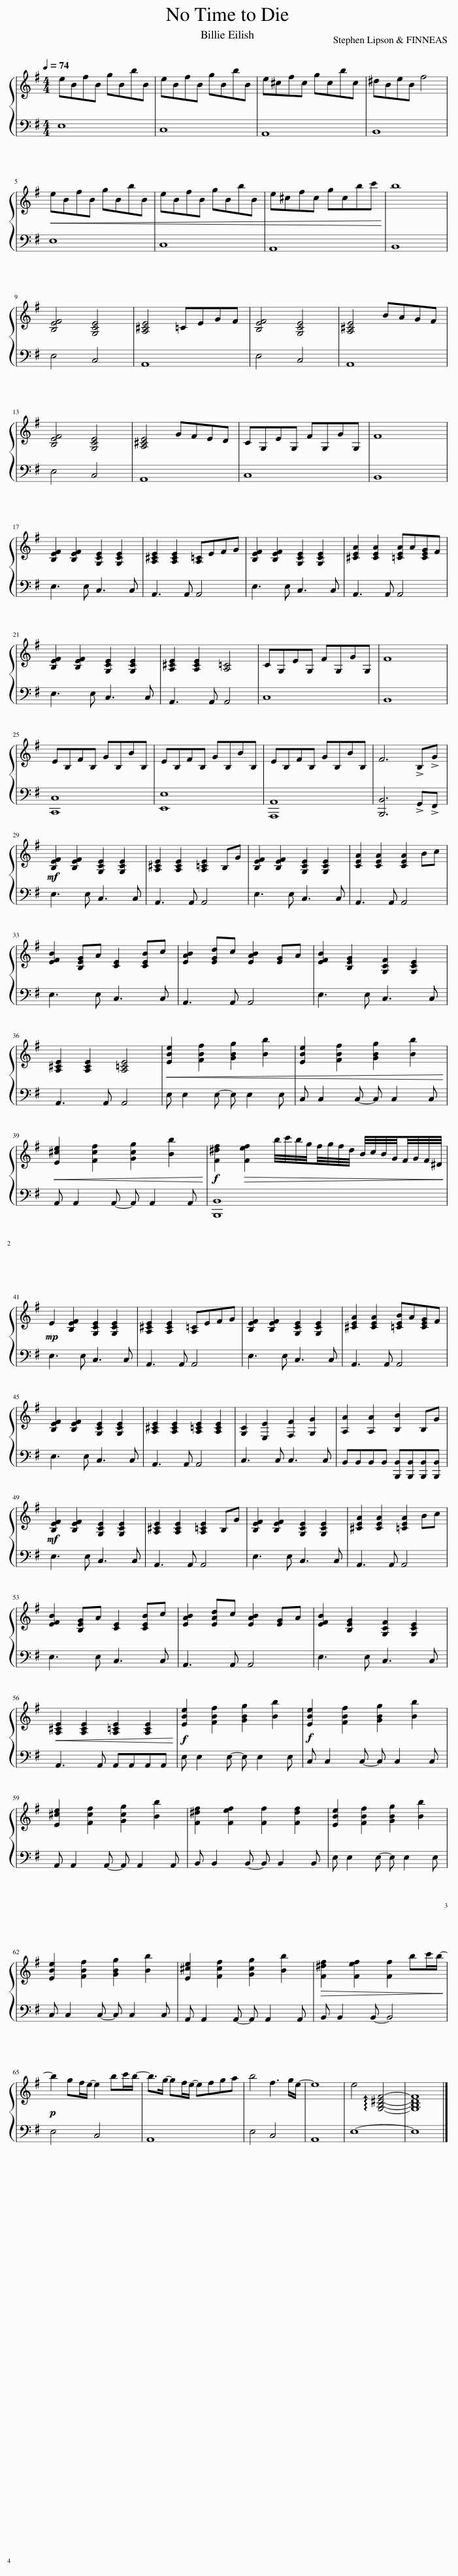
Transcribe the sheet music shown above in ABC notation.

X:1
%%score { 1 | 2 }
L:1/8
Q:1/4=74
M:4/4
I:linebreak $
K:G
V:1 treble
V:2 bass
V:1
 eBfB gBbB | eBfB gBbB | e^cfc gcbc | ^dBeB f4 |$!<(! eBfB gBbB | %5
 eBfB gBbB | e^cfc gcbc'!<)! | b8 |$ [B,EF]4 [G,CE]4 | [A,^CE]4 =CEGF | %10
 [B,EF]4 [G,CE]4 | [A,^CE]4 BAGF |$ [B,EF]4 [G,CE]4 | [A,^CE]4 GFED | CG,EG, FG,GG, | %15
 F8 |$ [B,EF]2 [B,EF]2 [G,CE]2 [G,CE]2 | [A,^CE]2 [A,CE]2 [A,=C]EFG | [B,EF]2 [B,EF]2 [G,CE]2 [G,CE]2 | [^CEA]2 [CEA]2 [=CEA]A[CEG]F |$ %20
 [B,EF]2 [B,EF]2 [G,CE]2 [G,CE]2 | [A,^CE]2 [A,CE]2 [A,=C]4 | CG,EG, FG,GG, | F8 |$ EB,FB, GB,BB, | %25
 EB,FB, GB,BB, | EB,FB, GB,BB, | F6 !>!B,!>!G |$!mf! [B,EF]2 [B,EF]2 [G,CE]2 [G,CE]2 | [A,^CE]2 [A,CE]2 [A,=CE]2 B,G | %30
 [B,EF]2 [B,EF]2 [G,CE]2 [G,CE]2 | [CEA]2 [CEA]2 [CEA]2 Bc |$ [EFB]2 [B,EG]A [CE]2 [CEB]c | [EAB]2 [EGd]c [EAB]2 [EG]A | [EFB]2 [B,EG]2 [G,CF]2 [G,CE]2 |$ %35
 [A,^CE]2 [A,CE]2 [A,=CE]4 |!<(! [EBe]2 [FBf]2 [GBg]2 [Bb]2 | [EBe]2 [FBf]2 [GBg]2 [Bb]2!<)! |$!<(! [E^ce]2 [Fcf]2 [Gcg]2 [Bb]2!<)! |!f! [F^df]2!>(! [Fef]2 b/4c'/4b/4g/4f/4g/4f/4d/4 B/4c/4B/4G/4F/4G/4F/4^D/4!>)! |$ %40
!mp! E2 [B,EF]2 [G,CE]2 [G,CE]2 | [A,^CE]2 [A,CE]2 [A,=C]EFG | [B,EF]2 [B,EF]2 [G,CE]2 [G,CE]2 | [^CEA]2 [CEA]2 [=CEB]A[CEG]F |$ [B,EF]2 [B,EF]2 [G,CE]2 [G,CE]2 | %45
 [A,^CE]2 [A,CE]2 [A,=CE]2 [A,CE]2 | [G,C]2 [E,E]2 [F,F]2 [G,G]2 | [A,A]2 [A,A]2 [B,B]2 B,G |$!mf! [B,EF]2 [B,EF]2 [G,CE]2 [G,CE]2 | [A,^CE]2 [A,CE]2 [A,=CE]2 B,G | %50
 [B,EF]2 [B,EF]2 [G,CE]2 [G,CE]2 | [^CEA]2 [CEA]2 [=CEA]2 Bc |$ [EFB]2 [B,EG]A [CE]2 [CEB]c | [EAB]2 [EAd]c [EAB]2 [EG]A | [EFB]2 [B,EG]2 [G,CF]2 [G,CE]2 |$ %55
!<(! [A,^CE]2 [A,CE]2 [A,=CE]2 [A,CE]2!<)! |!f! [EBe]2 [FBf]2 [GBg]2 [Bb]2 |!f! [EBe]2 [FBf]2 [GBg]2 [Bb]2 |$ [E^ce]2 [Fcf]2 [Gcg]2 [Bb]2 | [F^df]2 [Fef]2 [Ff]2 [Fdf]2 | %60
 [EBe]2 [FBf]2 [GBg]2 [Bb]2 |$ [EBe]2 [FBf]2 [GBg]2 [Bb]2 | [E^ce]2 [Fcf]2 [Gcg]2 [Bb]2 |!>(! [F^df]2 [Fef]2 [Ff]2 bc'/b/-!>)! |$!p! b2 gf/e/- e2 bc'/b/- | %65
 b>g- gf/e/- efga | b4 f3 g/e/- | e8 | e4 !arpeggio![G,B,^DF]4- | [G,B,DF]8 |] %70
V:2
 E,8 | C,8 | A,,8 | B,,8 |$ E,8 | %5
 C,8 | A,,8 | B,,8 |$ E,4 C,4 | A,,8 | %10
 E,4 C,4 | A,,8 |$ E,4 C,4 | A,,8 | C,8 | %15
 B,,8 |$ E,3 E, C,3 C, | A,,3 A,, A,,4 | E,3 E, C,3 C, | A,,3 A,, A,,4 |$ %20
 E,3 E, C,3 C, | A,,3 A,, A,,4 | C,8 | B,,8 |$ [C,,C,]8 | %25
 [E,,E,]8 | [A,,,A,,]8 | [B,,,B,,]6 !>!G,,!>!F,, |$ E,3 E, C,3 C, | A,,3 A,, A,,4 | %30
 E,3 E, C,3 C, | A,,3 A,, A,,4 |$ E,3 E, C,3 C, | A,,3 A,, A,,4 | E,3 E, C,3 C, |$ %35
 A,,3 A,, A,,4 | E, E,2 E,- E, E,2 E, | C, C,2 C,- C, C,2 C, |$ A,, A,,2 A,,- A,, A,,2 A,, | [B,,,B,,]8 |$ %40
 E,3 E, C,3 C, | A,,3 A,, A,,4 | E,3 E, C,3 C, | A,,3 A,, A,,4 |$ E,3 E, C,3 C, | %45
 A,,3 A,, A,,4 | C,3 C, C,3 C, | B,,B,,B,,B,, [B,,,B,,][B,,,B,,][B,,,B,,][B,,,B,,] |$ E,3 E, C,3 C, | A,,3 A,, A,,4 | %50
 E,3 E, C,3 C, | A,,3 A,, A,,4 |$ E,3 E, C,3 C, | A,,3 A,, A,,4 | E,3 E, C,3 C, |$ %55
 A,,3 A,, A,,A,,A,,A,, | E, E,2 E,- E, E,2 E, | C, C,2 C,- C, C,2 C, |$ A,, A,,2 A,,- A,, A,,2 A,, | B,, B,,2 B,,- B,, B,,2 B,, | %60
 E, E,2 E,- E, E,2 E, |$ C, C,2 C,- C, C,2 C, | A,, A,,2 A,,- A,, A,,2 A,, | B,, B,,2 B,,- B,,4 |$ E,4 C,4 | %65
 A,,8 | E,4 C,4 | A,,8 | E,8- | E,8 |] %70
